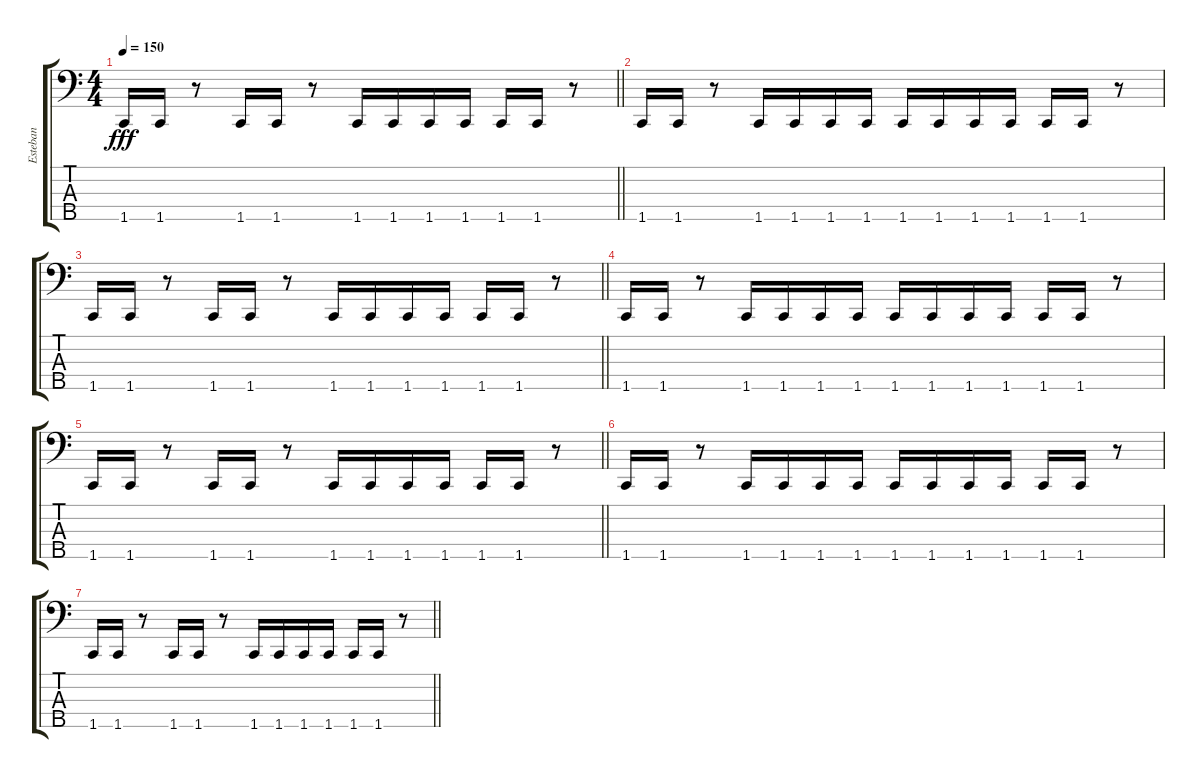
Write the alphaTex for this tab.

\track ("Esteban" "Esteban") {instrument electricbassfinger}
\staff {score tabs}
\tuning (G2 D2 A1 E1 B0) {hide}
\ts (4 4)
\tempo 150
\clef f4
\barLineRight lightlight
\ks c
1.5.16{dy fff} 1.5.16 r.8 1.5.16 1.5.16 r.8 1.5.16 1.5.16 1.5.16 1.5.16 1.5.16 1.5.16 r.8 |
1.5.16 1.5.16 r.8 1.5.16 1.5.16 1.5.16 1.5.16 1.5.16 1.5.16 1.5.16 1.5.16 1.5.16 1.5.16 r.8 |
\barLineRight lightlight
1.5.16 1.5.16 r.8 1.5.16 1.5.16 r.8 1.5.16 1.5.16 1.5.16 1.5.16 1.5.16 1.5.16 r.8 |
1.5.16 1.5.16 r.8 1.5.16 1.5.16 1.5.16 1.5.16 1.5.16 1.5.16 1.5.16 1.5.16 1.5.16 1.5.16 r.8 |
\barLineRight lightlight
1.5.16 1.5.16 r.8 1.5.16 1.5.16 r.8 1.5.16 1.5.16 1.5.16 1.5.16 1.5.16 1.5.16 r.8 |
1.5.16 1.5.16 r.8 1.5.16 1.5.16 1.5.16 1.5.16 1.5.16 1.5.16 1.5.16 1.5.16 1.5.16 1.5.16 r.8 |
\barLineRight lightlight
1.5.16 1.5.16 r.8 1.5.16 1.5.16 r.8 1.5.16 1.5.16 1.5.16 1.5.16 1.5.16 1.5.16 r.8
